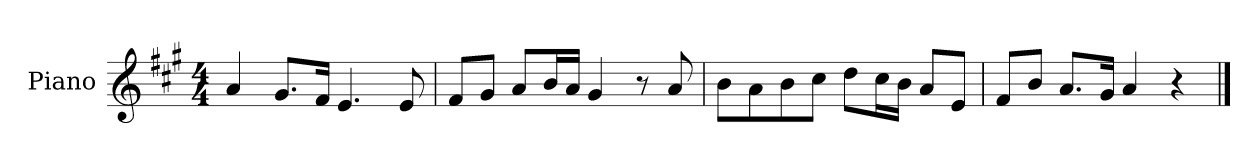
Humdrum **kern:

**kern
*part1
*staff1
*I"Piano
*I'Pno.
*clefG2
*k[f#c#g#]
*M4/4
*MM120
=1
4a/
8.g#/L
16f#/Jk
4.e/
8e/
=2
8f#/L
8g#/J
8a/L
16b/L
16a/JJ
4g#/
8r
8a/
=3
8b\L
8a\
8b\
8cc#\J
8dd\L
16cc#\L
16b\JJ
8a/L
8e/J
=4
8f#/L
8b/J
8.a/L
16g#/Jk
4a/
4r
==
*-
